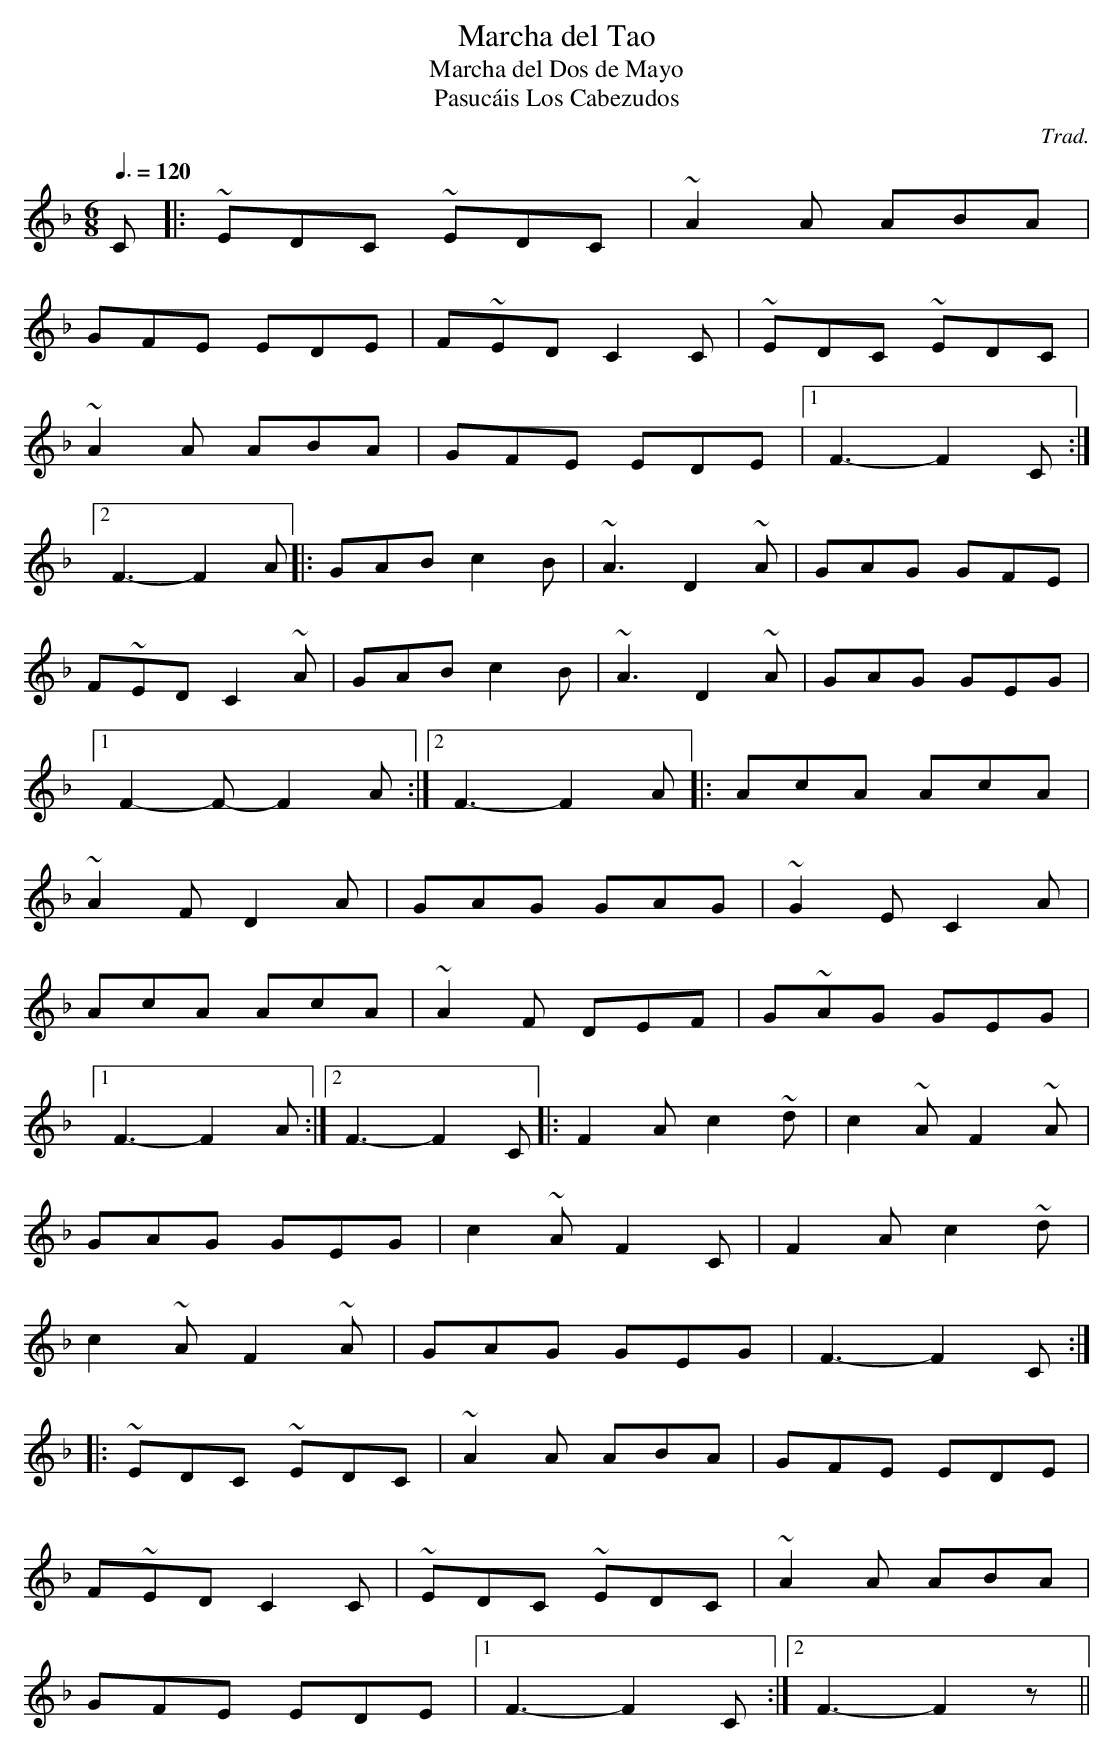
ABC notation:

X:1
T:Marcha del Tao
T:Marcha del Dos de Mayo
T:Pasucáis Los Cabezudos
C:Trad.
M:6/8
L:1/8
Q:3/8=120
K:F
C|:~EDC ~EDC|~A2A ABA|
GFE EDE|F~ED C2 C|~EDC ~EDC|
~A2 A ABA|GFE EDE|[1 F3- F2C:|
[2 F3- F2A||:GAB c2B|~A3 D2~A|GAG GFE|
F~ED C2~A|GAB c2 B|~A3 D2 ~A|GAG GEG|
[1 F2-F- F2A:|[2 F3-F2 A||:AcA AcA|
~A2F D2A|GAG GAG|~G2E C2A|
AcA AcA|~A2F DEF|G~AG GEG|
[1 F3- F2A:|[2 F3- F2C||:F2A c2~d|c2~A F2~A|
GAG GEG|c2~A F2C|F2A c2~d|
c2~A F2~A|GAG GEG|F3- F2C:|
|:~EDC ~EDC|~A2A ABA|GFE EDE|
F~ED C2 C|~EDC ~EDC|~A2A ABA|
GFE EDE|[1 F3- F2C:|[2 F3- F2z||
